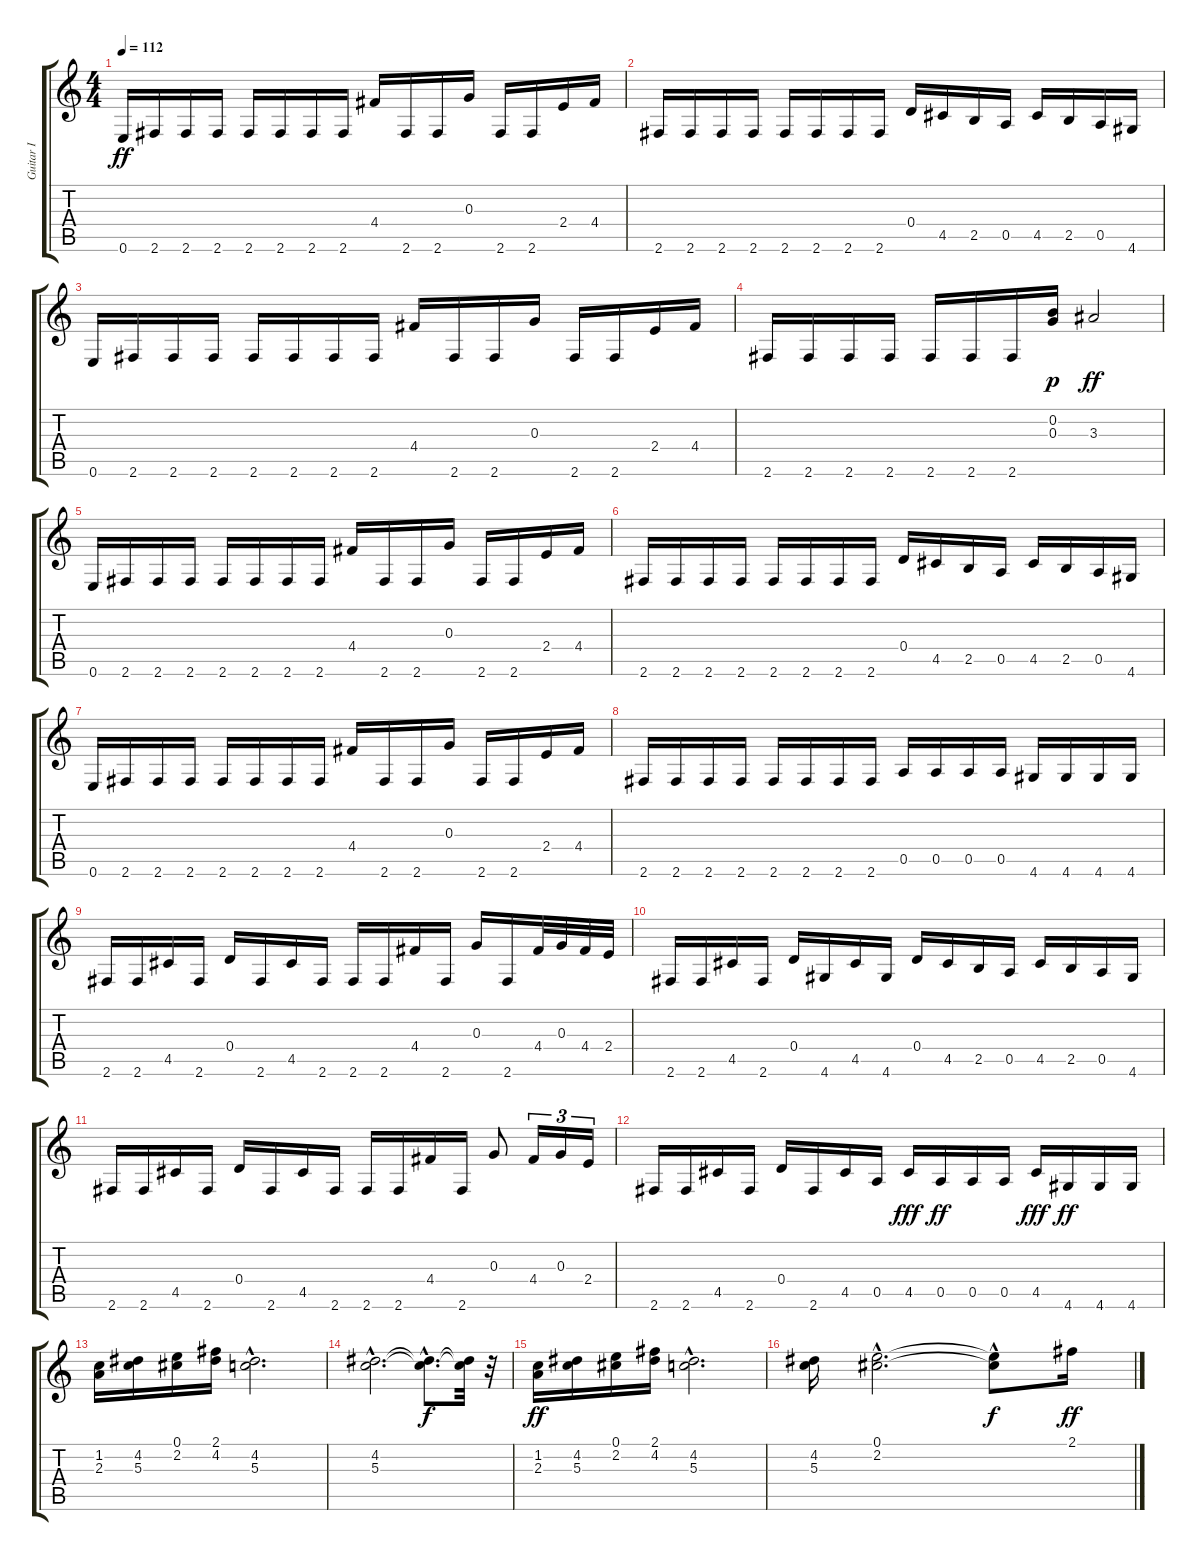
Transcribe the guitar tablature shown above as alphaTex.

\track ("Guitar I" "Guitar I") {instrument distortionguitar}
\staff {score tabs}
\tuning (E4 B3 G3 D3 A2 E2) {hide}
\ts (4 4)
\tempo 112
\clef g2
\ks c
0.6.16{dy ff instrument distortionguitar} 2.6.16 2.6.16 2.6.16 2.6.16 2.6.16 2.6.16 2.6.16 4.4.16 2.6.16 2.6.16 0.3.16 2.6.16 2.6.16 2.4.16 4.4.16 |
2.6.16 2.6.16 2.6.16 2.6.16 2.6.16 2.6.16 2.6.16 2.6.16 0.4.16 4.5.16 2.5.16 0.5.16 4.5.16 2.5.16 0.5.16 4.6.16 |
0.6.16 2.6.16 2.6.16 2.6.16 2.6.16 2.6.16 2.6.16 2.6.16 4.4.16 2.6.16 2.6.16 0.3.16 2.6.16 2.6.16 2.4.16 4.4.16 |
2.6.16 2.6.16 2.6.16 2.6.16 2.6.16 2.6.16 2.6.16 (0.2 0.3).16{dy p} 3.3.2{dy ff} |
0.6.16 2.6.16 2.6.16 2.6.16 2.6.16 2.6.16 2.6.16 2.6.16 4.4.16 2.6.16 2.6.16 0.3.16 2.6.16 2.6.16 2.4.16 4.4.16 |
2.6.16 2.6.16 2.6.16 2.6.16 2.6.16 2.6.16 2.6.16 2.6.16 0.4.16 4.5.16 2.5.16 0.5.16 4.5.16 2.5.16 0.5.16 4.6.16 |
0.6.16 2.6.16 2.6.16 2.6.16 2.6.16 2.6.16 2.6.16 2.6.16 4.4.16 2.6.16 2.6.16 0.3.16 2.6.16 2.6.16 2.4.16 4.4.16 |
2.6.16 2.6.16 2.6.16 2.6.16 2.6.16 2.6.16 2.6.16 2.6.16 0.5.16 0.5.16 0.5.16 0.5.16 4.6.16 4.6.16 4.6.16 4.6.16 |
2.6.16 2.6.16 4.5.16 2.6.16 0.4.16 2.6.16 4.5.16 2.6.16 2.6.16 2.6.16 4.4.16 2.6.16 0.3.16 2.6.16 4.4.32 0.3.32 4.4.32 2.4.32 |
2.6.16 2.6.16 4.5.16 2.6.16 0.4.16 4.6.16 4.5.16 4.6.16 0.4.16 4.5.16 2.5.16 0.5.16 4.5.16 2.5.16 0.5.16 4.6.16 |
2.6.16 2.6.16 4.5.16 2.6.16 0.4.16 2.6.16 4.5.16 2.6.16 2.6.16 2.6.16 4.4.16 2.6.16 0.3.8 4.4.16{tu (3 2)} 0.3.16{tu (3 2)} 2.4.16{tu (3 2)} |
2.6.16 2.6.16 4.5.16 2.6.16 0.4.16 2.6.16 4.5.16 0.5.16 4.5.16{dy fff} 0.5.16{dy ff} 0.5.16 0.5.16 4.5.16{dy fff} 4.6.16{dy ff} 4.6.16 4.6.16 |
(1.2 2.3).16 (4.2 5.3).16 (0.1 2.2).16 (2.1 4.2).16 (4.2{hac} 5.3{hac}).2{d} |
(4.2{hac} 5.3{hac}).2{d} (4.2{hac t} 5.3{hac t}).8{d dy f} (4.2{t} 5.3{t}).32 r.32 |
(1.2 2.3).16{dy ff} (4.2 5.3).16 (0.1 2.2).16 (2.1 4.2).16 (4.2{hac} 5.3{hac}).2{d} |
(4.2 5.3).16 (0.1{hac} 2.2{hac}).2{d} (0.1{t} 2.2{hac t}).8{dy f} 2.1.16{dy ff}
